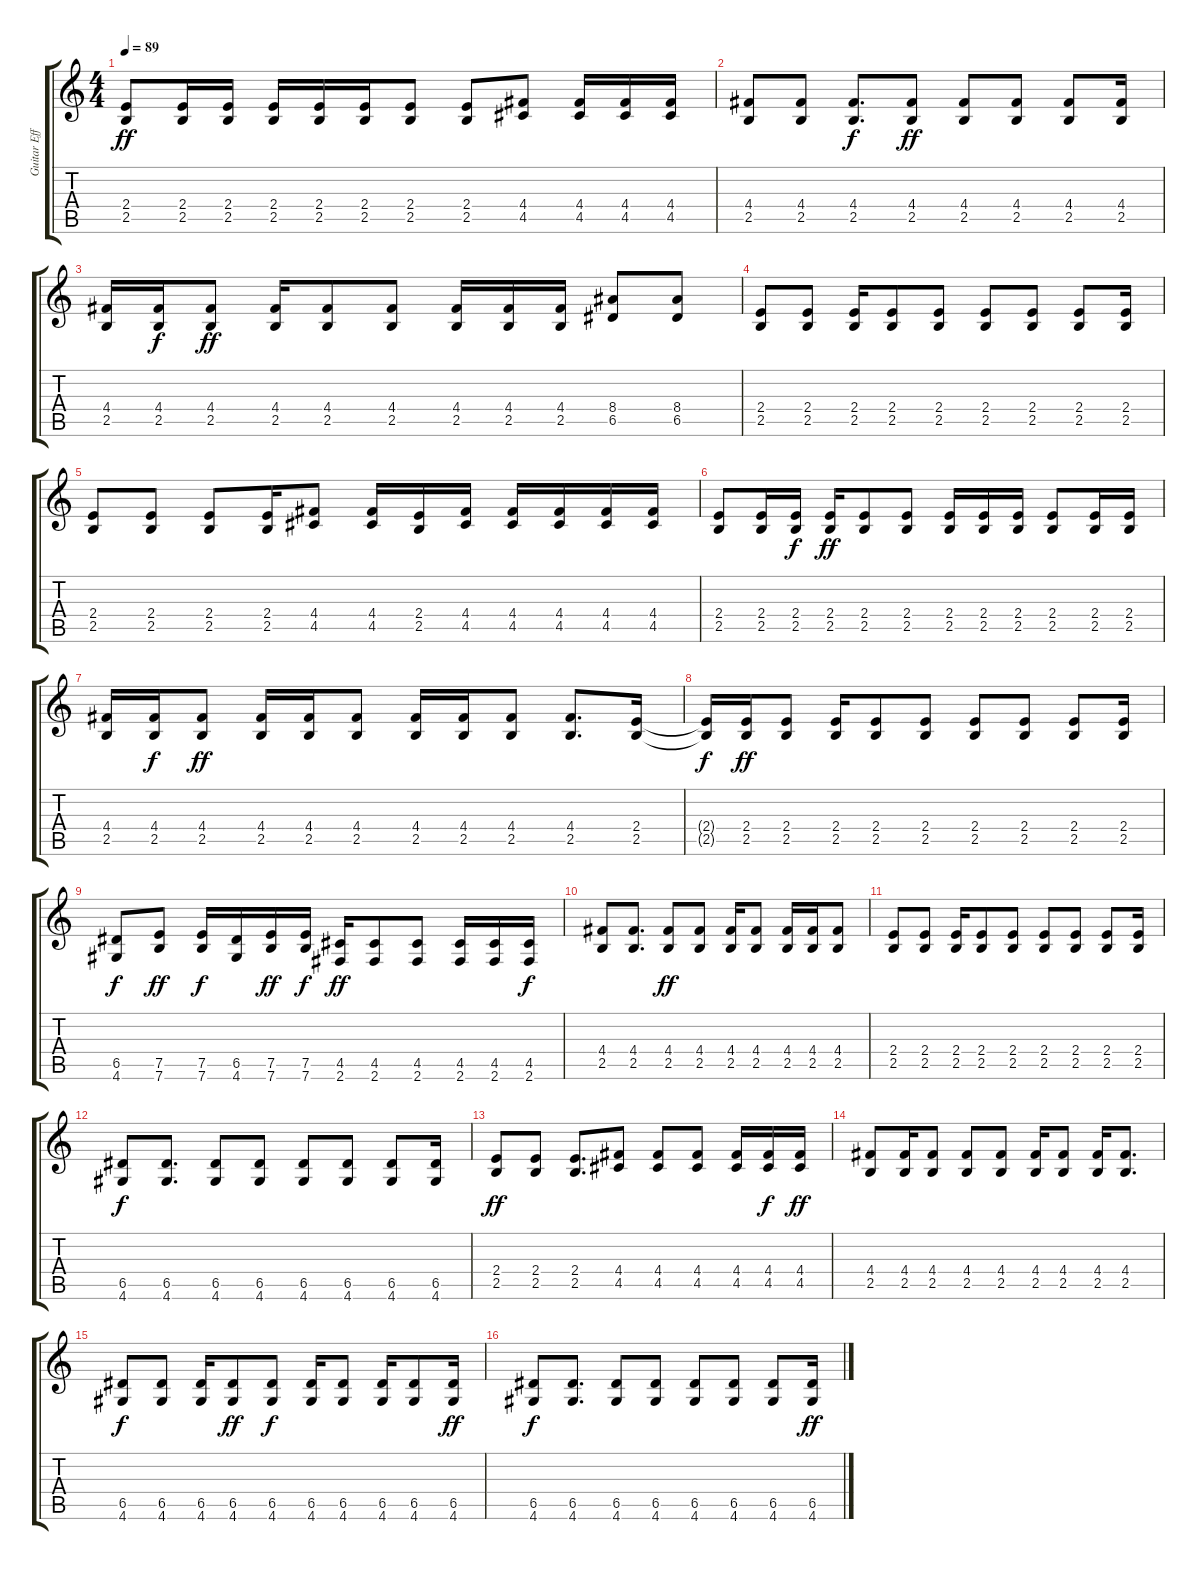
\track ("Guitar Effect" "Guitar Eff") {instrument overdrivenguitar}
\staff {score tabs}
\tuning (E4 B3 G3 D3 A2 E2) {hide}
\ts (4 4)
\tempo 89
\clef g2
\ks c
(2.4 2.5).8{dy ff} (2.4 2.5).16 (2.4 2.5).16 (2.4 2.5).16 (2.4 2.5).16 (2.4 2.5).16 (2.4 2.5).8 (2.4 2.5).8 (4.4 4.5).8 (4.4 4.5).16 (4.4 4.5).16 (4.4 4.5).16 |
(4.4 2.5).8 (4.4 2.5).8 (4.4 2.5).8{d dy f} (4.4 2.5).8{dy ff} (4.4 2.5).8 (4.4 2.5).8 (4.4 2.5).8 (4.4 2.5).16 |
(4.4 2.5).16 (4.4 2.5).16{dy f} (4.4 2.5).8{dy ff} (4.4 2.5).16 (4.4 2.5).8 (4.4 2.5).8 (4.4 2.5).16 (4.4 2.5).16 (4.4 2.5).16 (8.4 6.5).8 (8.4 6.5).8 |
(2.4 2.5).8 (2.4 2.5).8 (2.4 2.5).16 (2.4 2.5).8 (2.4 2.5).8 (2.4 2.5).8 (2.4 2.5).8 (2.4 2.5).8 (2.4 2.5).16 |
(2.4 2.5).8 (2.4 2.5).8 (2.4 2.5).8 (2.4 2.5).16 (4.4 4.5).8 (4.4 4.5).16 (2.4 2.5).16 (4.4 4.5).16 (4.4 4.5).16 (4.4 4.5).16 (4.4 4.5).16 (4.4 4.5).16 |
(2.4 2.5).8 (2.4 2.5).16 (2.4 2.5).16{dy f} (2.4 2.5).16{dy ff} (2.4 2.5).8 (2.4 2.5).8 (2.4 2.5).16 (2.4 2.5).16 (2.4 2.5).16 (2.4 2.5).8 (2.4 2.5).16 (2.4 2.5).16 |
(4.4 2.5).16 (4.4 2.5).16{dy f} (4.4 2.5).8{dy ff} (4.4 2.5).16 (4.4 2.5).16 (4.4 2.5).8 (4.4 2.5).16 (4.4 2.5).16 (4.4 2.5).8 (4.4 2.5).8{d} (2.4 2.5).16 |
(2.4{t} 2.5{t}).16{dy f} (2.4 2.5).16{dy ff} (2.4 2.5).8 (2.4 2.5).16 (2.4 2.5).8 (2.4 2.5).8 (2.4 2.5).8 (2.4 2.5).8 (2.4 2.5).8 (2.4 2.5).16 |
(6.5 4.6).8{dy f} (7.5 7.6).8{dy ff} (7.5 7.6).16{dy f} (6.5 4.6).16 (7.5 7.6).16{dy ff} (7.5 7.6).16{dy f} (4.5 2.6).16{dy ff} (4.5 2.6).8 (4.5 2.6).8 (4.5 2.6).16 (4.5 2.6).16 (4.5 2.6).16{dy f} |
(4.4 2.5).8 (4.4 2.5).8{d} (4.4 2.5).8{dy ff} (4.4 2.5).8 (4.4 2.5).16 (4.4 2.5).8 (4.4 2.5).16 (4.4 2.5).16 (4.4 2.5).8 |
(2.4 2.5).8 (2.4 2.5).8 (2.4 2.5).16 (2.4 2.5).8 (2.4 2.5).8 (2.4 2.5).8 (2.4 2.5).8 (2.4 2.5).8 (2.4 2.5).16 |
(6.5 4.6).8{dy f} (6.5 4.6).8{d} (6.5 4.6).8 (6.5 4.6).8 (6.5 4.6).8 (6.5 4.6).8 (6.5 4.6).8 (6.5 4.6).16 |
(2.4 2.5).8{dy ff} (2.4 2.5).8 (2.4 2.5).8{d} (4.4 4.5).8 (4.4 4.5).8 (4.4 4.5).8 (4.4 4.5).16 (4.4 4.5).16{dy f} (4.4 4.5).16{dy ff} |
(4.4 2.5).8 (4.4 2.5).16 (4.4 2.5).8 (4.4 2.5).8 (4.4 2.5).8 (4.4 2.5).16 (4.4 2.5).8 (4.4 2.5).16 (4.4 2.5).8{d} |
(6.5 4.6).8{dy f} (6.5 4.6).8 (6.5 4.6).16 (6.5 4.6).8{dy ff} (6.5 4.6).8{dy f} (6.5 4.6).16 (6.5 4.6).8 (6.5 4.6).16 (6.5 4.6).8 (6.5 4.6).16{dy ff} |
(6.5 4.6).8{dy f} (6.5 4.6).8{d} (6.5 4.6).8 (6.5 4.6).8 (6.5 4.6).8 (6.5 4.6).8 (6.5 4.6).8 (6.5 4.6).16{dy ff}
